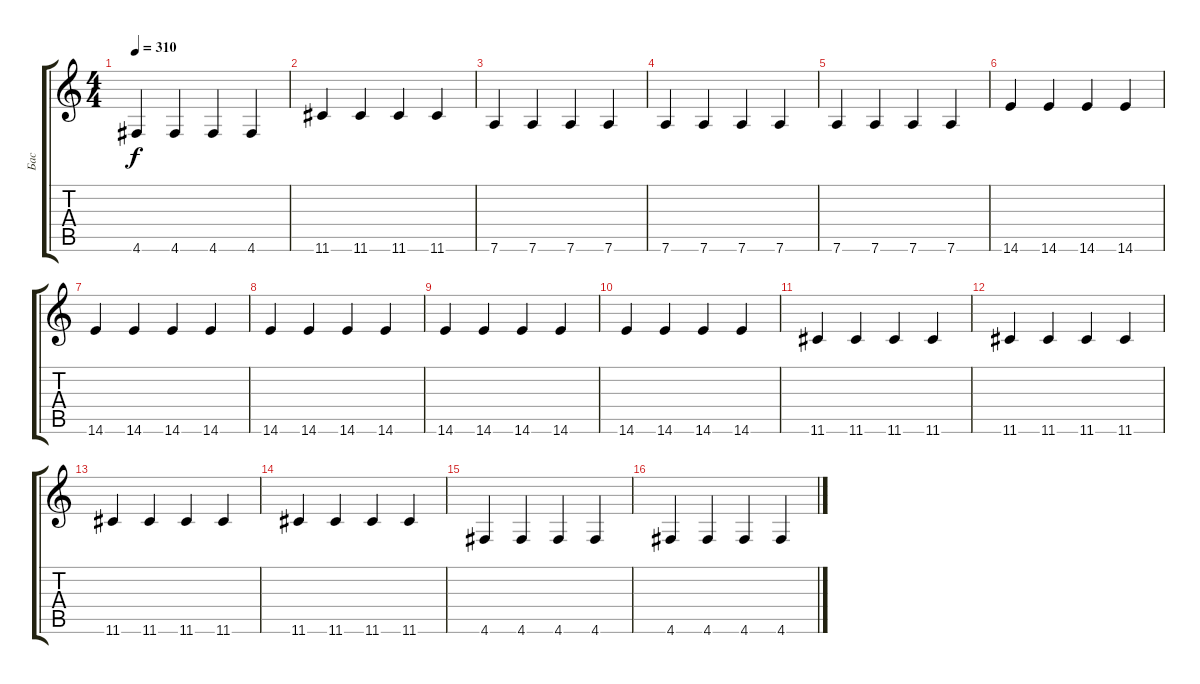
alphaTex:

\track ("Бас" "Бас") {instrument electricbasspick}
\staff {score tabs}
\tuning (E4 B3 G3 D3 A2 D2) {hide}
\ts (4 4)
\tempo 310
\clef g2
\ks c
4.6.4{dy f} 4.6.4 4.6.4 4.6.4 |
11.6.4 11.6.4 11.6.4 11.6.4 |
7.6.4 7.6.4 7.6.4 7.6.4 |
7.6.4 7.6.4 7.6.4 7.6.4 |
7.6.4 7.6.4 7.6.4 7.6.4 |
14.6.4 14.6.4 14.6.4 14.6.4 |
14.6.4 14.6.4 14.6.4 14.6.4 |
14.6.4 14.6.4 14.6.4 14.6.4 |
14.6.4 14.6.4 14.6.4 14.6.4 |
14.6.4 14.6.4 14.6.4 14.6.4 |
11.6.4 11.6.4 11.6.4 11.6.4 |
11.6.4 11.6.4 11.6.4 11.6.4 |
11.6.4 11.6.4 11.6.4 11.6.4 |
11.6.4 11.6.4 11.6.4 11.6.4 |
4.6.4 4.6.4 4.6.4 4.6.4 |
4.6.4 4.6.4 4.6.4 4.6.4
